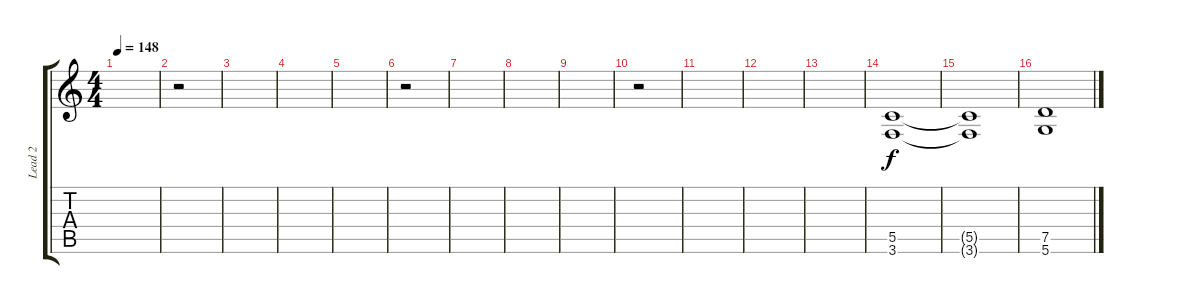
\track ("Lead 2" "Lead 2") {instrument distortionguitar}
\staff {score tabs}
\tuning (D4 A3 F3 C3 G2 D2) {hide}
\ts (4 4)
\tempo 148
\clef g2
\ks c
|
r.2 |
|
|
|
r.2 |
|
|
|
r.2 |
|
|
|
(5.5 3.6).1 |
(5.5{t} 3.6{t}).1 |
(7.5 5.6).1
